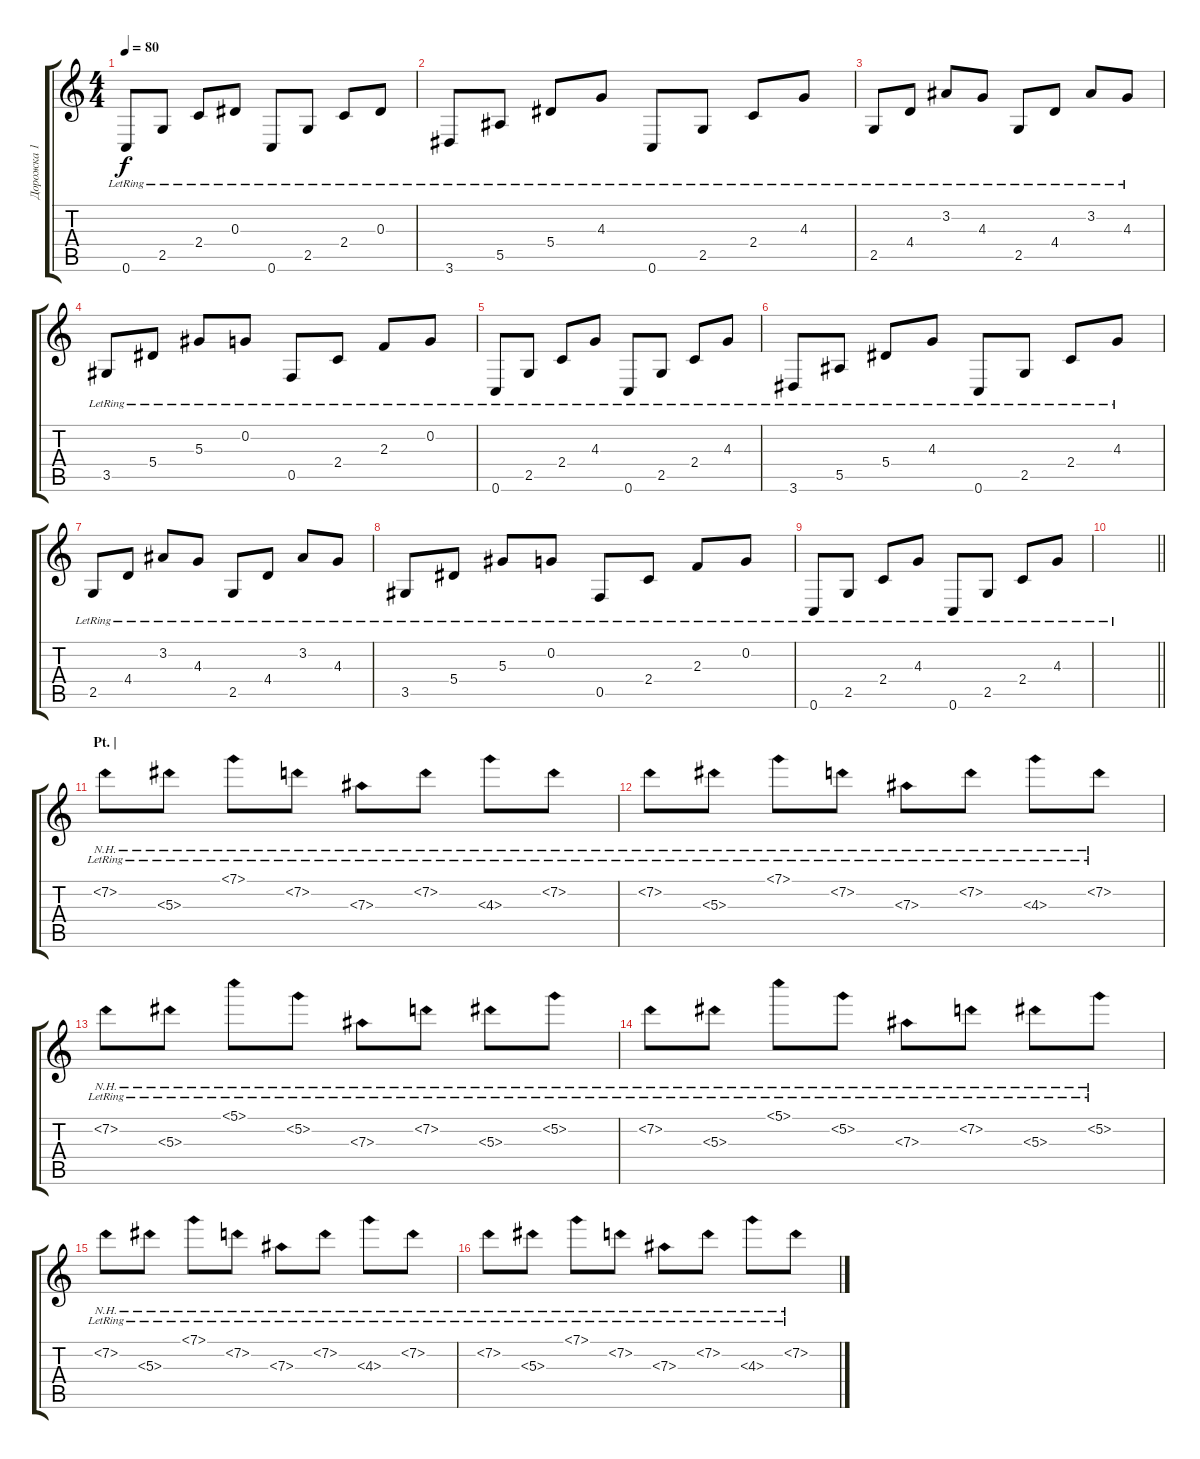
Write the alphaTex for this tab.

\track ("Дорожка 1" "Дорожка 1") {instrument electricguitarmuted}
\staff {score tabs}
\tuning (C4 G3 Eb3 Bb2 F2 C2) {hide}
\ts (4 4)
\tempo 80
\clef g2
\ks c
0.6{lr}.8{dy f} 2.5{lr}.8 2.4{lr}.8 0.3{lr}.8 0.6{lr}.8 2.5{lr}.8 2.4{lr}.8 0.3{lr}.8 |
3.6{lr}.8{instrument acousticguitarnylon} 5.5{lr}.8 5.4{lr}.8 4.3{lr}.8 0.6{lr}.8 2.5{lr}.8 2.4{lr}.8 4.3{lr}.8 |
2.5{lr}.8 4.4{lr}.8 3.2{lr}.8 4.3{lr}.8 2.5{lr}.8 4.4{lr}.8 3.2{lr}.8 4.3{lr}.8 |
3.5{lr}.8 5.4{lr}.8 5.3{lr}.8 0.2{lr}.8 0.5{lr}.8 2.4{lr}.8 2.3{lr}.8 0.2{lr}.8 |
0.6{lr}.8 2.5{lr}.8 2.4{lr}.8 4.3{lr}.8 0.6{lr}.8 2.5{lr}.8 2.4{lr}.8 4.3{lr}.8 |
3.6{lr}.8{volume 8 instrument acousticguitarnylon} 5.5{lr}.8 5.4{lr}.8 4.3{lr}.8 0.6{lr}.8 2.5{lr}.8 2.4{lr}.8 4.3{lr}.8 |
2.5{lr}.8 4.4{lr}.8 3.2{lr}.8 4.3{lr}.8 2.5{lr}.8 4.4{lr}.8 3.2{lr}.8 4.3{lr}.8 |
3.5{lr}.8 5.4{lr}.8 5.3{lr}.8 0.2{lr}.8 0.5{lr}.8 2.4{lr}.8 2.3{lr}.8 0.2{lr}.8 |
0.6{lr}.8 2.5{lr}.8 2.4{lr}.8 4.3{lr}.8 0.6{lr}.8 2.5{lr}.8 2.4{lr}.8 4.3{lr}.8 |
\barLineRight lightlight
|
\section ("" "Pt. |")
7.2{nh lr}.8 5.3{nh lr}.8 7.1{nh lr}.8 7.2{nh lr}.8 7.3{nh lr}.8 7.2{nh lr}.8 4.3{nh lr}.8 7.2{nh lr}.8 |
7.2{nh lr}.8 5.3{nh lr}.8 7.1{nh lr}.8 7.2{nh lr}.8 7.3{nh lr}.8 7.2{nh lr}.8 4.3{nh lr}.8 7.2{nh lr}.8 |
7.2{nh lr}.8 5.3{nh lr}.8 5.1{nh lr}.8 5.2{nh lr}.8 7.3{nh lr}.8 7.2{nh lr}.8 5.3{nh lr}.8 5.2{nh lr}.8 |
7.2{nh lr}.8 5.3{nh lr}.8 5.1{nh lr}.8 5.2{nh lr}.8 7.3{nh lr}.8 7.2{nh lr}.8 5.3{nh lr}.8 5.2{nh lr}.8 |
7.2{nh lr}.8 5.3{nh lr}.8 7.1{nh lr}.8 7.2{nh lr}.8 7.3{nh lr}.8 7.2{nh lr}.8 4.3{nh lr}.8 7.2{nh lr}.8 |
7.2{nh lr}.8 5.3{nh lr}.8 7.1{nh lr}.8 7.2{nh lr}.8 7.3{nh lr}.8 7.2{nh lr}.8 4.3{nh lr}.8 7.2{nh lr}.8
